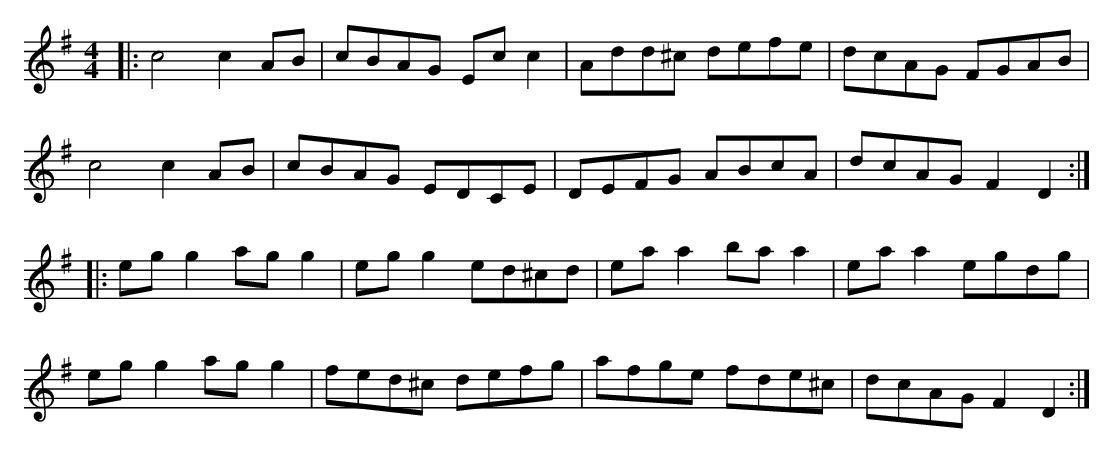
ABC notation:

X:1
M:4/4
K:Ador
|:c4 c2 AB|cBAG Ec c2|Add^c defe|dcAG FGAB|
c4 c2 AB|cBAG EDCE|DEFG ABcA|dcAG F2 D2:|
|:eg g2 ag g2|eg g2 ed^cd|ea a2 ba a2|ea a2 egdg|
eg g2 ag g2|fed^c defg|afge fde^c|dcAG F2 D2:|
